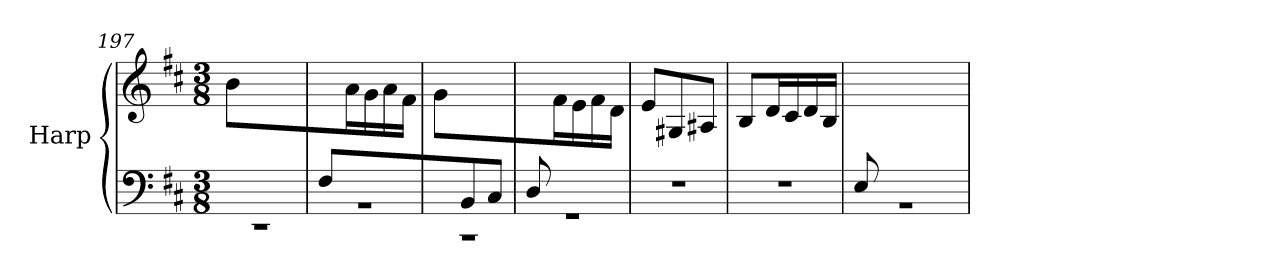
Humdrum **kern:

**kern	**kern
*part1	*part1
*staff2	*staff1
*I"Harp	*
*I'Hp	*
*clefF4	*clefG2
*k[f#c#]	*k[f#c#]
*M3/8	*M3/8
=197	=197
*^	*
8ryy	4.rEE	8b\L
8D/	.	4ryy
8E/J	.	.
=198	=198	=198
8F#/L	4.r	8ryy
4ryy	.	16a\L
.	.	16g\
.	.	16a\
.	.	16f#\JJ
=199	=199	=199
8ryy	4.rCC	8g\L
8BB/	.	4ryy
8C#/J	.	.
=200	=200	=200
8D/L	4.r	8ryy
4ryy	.	16f#\L
.	.	16e\
.	.	16f#\
.	.	16d\JJ
*v	*v	*
!!LO:LB:g=z
=201	=201
4.r	8e/L
.	8G#X/
.	8A#X/J
=202	=202
4.r	8B/L
.	16d/L
.	16c#/
.	16d/
.	16B/JJ
=203	=203
*^	*
8E/L	4.r	8ryy
4ryy	.	16ccn\L
.	.	16b\
.	.	16a#X\
.	.	16b\JJ
*v	*v	*
=	=
*-	*-
